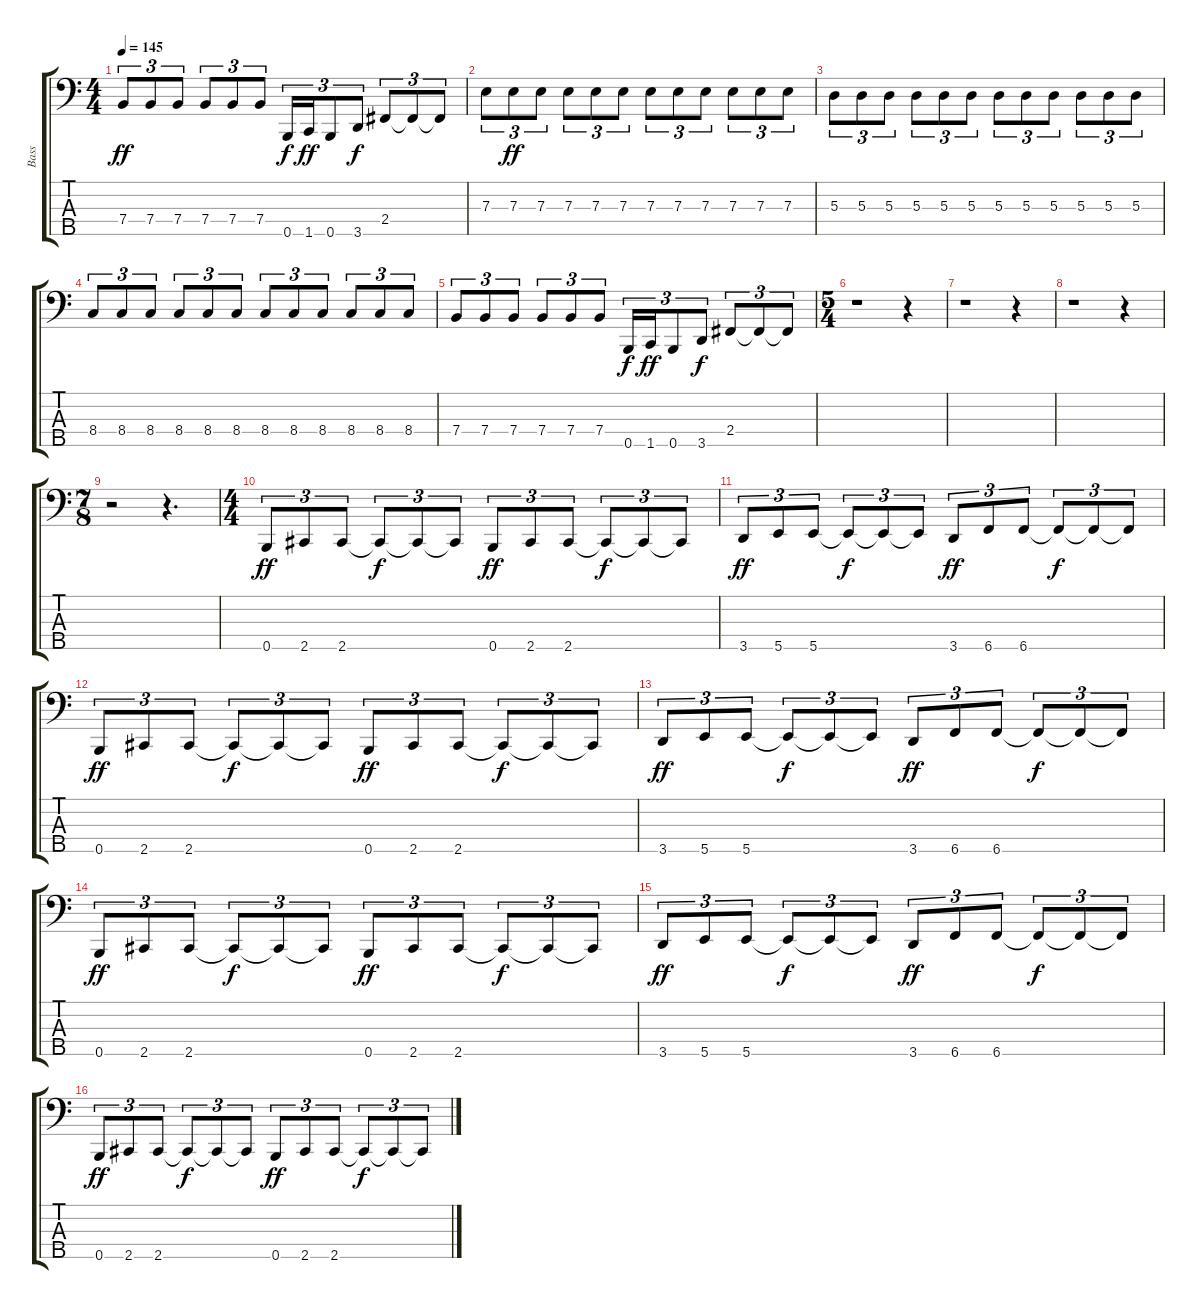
\track ("Bass" "Bass") {instrument electricbasspick}
\staff {score tabs}
\tuning (G2 D2 A1 E1 B0) {hide}
\ts (4 4)
\tempo 145
\clef f4
\ks c
7.4.8{tu (3 2) dy ff} 7.4.8{tu (3 2)} 7.4.8{tu (3 2)} 7.4.8{tu (3 2)} 7.4.8{tu (3 2)} 7.4.8{tu (3 2)} 0.5.16{tu (3 2) dy f} 1.5.16{tu (3 2) dy ff} 0.5.8{tu (3 2)} 3.5.8{tu (3 2) dy f} 2.4.8{tu (3 2)} 2.4{t}.8{tu (3 2)} 2.4{t}.8{tu (3 2)} |
7.3.8{tu (3 2)} 7.3.8{tu (3 2) dy ff} 7.3.8{tu (3 2)} 7.3.8{tu (3 2)} 7.3.8{tu (3 2)} 7.3.8{tu (3 2)} 7.3.8{tu (3 2)} 7.3.8{tu (3 2)} 7.3.8{tu (3 2)} 7.3.8{tu (3 2)} 7.3.8{tu (3 2)} 7.3.8{tu (3 2)} |
5.3.8{tu (3 2)} 5.3.8{tu (3 2)} 5.3.8{tu (3 2)} 5.3.8{tu (3 2)} 5.3.8{tu (3 2)} 5.3.8{tu (3 2)} 5.3.8{tu (3 2)} 5.3.8{tu (3 2)} 5.3.8{tu (3 2)} 5.3.8{tu (3 2)} 5.3.8{tu (3 2)} 5.3.8{tu (3 2)} |
8.4.8{tu (3 2)} 8.4.8{tu (3 2)} 8.4.8{tu (3 2)} 8.4.8{tu (3 2)} 8.4.8{tu (3 2)} 8.4.8{tu (3 2)} 8.4.8{tu (3 2)} 8.4.8{tu (3 2)} 8.4.8{tu (3 2)} 8.4.8{tu (3 2)} 8.4.8{tu (3 2)} 8.4.8{tu (3 2)} |
7.4.8{tu (3 2)} 7.4.8{tu (3 2)} 7.4.8{tu (3 2)} 7.4.8{tu (3 2)} 7.4.8{tu (3 2)} 7.4.8{tu (3 2)} 0.5.16{tu (3 2) dy f} 1.5.16{tu (3 2) dy ff} 0.5.8{tu (3 2)} 3.5.8{tu (3 2) dy f} 2.4.8{tu (3 2)} 2.4{t}.8{tu (3 2)} 2.4{t}.8{tu (3 2)} |
\ts (5 4)
r.1 r.4 |
r.1 r.4 |
r.1 r.4 |
\ts (7 8)
r.2 r.4{d} |
\ts (4 4)
0.5.8{tu (3 2) dy ff} 2.5.8{tu (3 2)} 2.5.8{tu (3 2)} 2.5{t}.8{tu (3 2) dy f} 2.5{t}.8{tu (3 2)} 2.5{t}.8{tu (3 2)} 0.5.8{tu (3 2) dy ff} 2.5.8{tu (3 2)} 2.5.8{tu (3 2)} 2.5{t}.8{tu (3 2) dy f} 2.5{t}.8{tu (3 2)} 2.5{t}.8{tu (3 2)} |
3.5.8{tu (3 2) dy ff} 5.5.8{tu (3 2)} 5.5.8{tu (3 2)} 5.5{t}.8{tu (3 2) dy f} 5.5{t}.8{tu (3 2)} 5.5{t}.8{tu (3 2)} 3.5.8{tu (3 2) dy ff} 6.5.8{tu (3 2)} 6.5.8{tu (3 2)} 6.5{t}.8{tu (3 2) dy f} 6.5{t}.8{tu (3 2)} 6.5{t}.8{tu (3 2)} |
0.5.8{tu (3 2) dy ff} 2.5.8{tu (3 2)} 2.5.8{tu (3 2)} 2.5{t}.8{tu (3 2) dy f} 2.5{t}.8{tu (3 2)} 2.5{t}.8{tu (3 2)} 0.5.8{tu (3 2) dy ff} 2.5.8{tu (3 2)} 2.5.8{tu (3 2)} 2.5{t}.8{tu (3 2) dy f} 2.5{t}.8{tu (3 2)} 2.5{t}.8{tu (3 2)} |
3.5.8{tu (3 2) dy ff} 5.5.8{tu (3 2)} 5.5.8{tu (3 2)} 5.5{t}.8{tu (3 2) dy f} 5.5{t}.8{tu (3 2)} 5.5{t}.8{tu (3 2)} 3.5.8{tu (3 2) dy ff} 6.5.8{tu (3 2)} 6.5.8{tu (3 2)} 6.5{t}.8{tu (3 2) dy f} 6.5{t}.8{tu (3 2)} 6.5{t}.8{tu (3 2)} |
0.5.8{tu (3 2) dy ff} 2.5.8{tu (3 2)} 2.5.8{tu (3 2)} 2.5{t}.8{tu (3 2) dy f} 2.5{t}.8{tu (3 2)} 2.5{t}.8{tu (3 2)} 0.5.8{tu (3 2) dy ff} 2.5.8{tu (3 2)} 2.5.8{tu (3 2)} 2.5{t}.8{tu (3 2) dy f} 2.5{t}.8{tu (3 2)} 2.5{t}.8{tu (3 2)} |
3.5.8{tu (3 2) dy ff} 5.5.8{tu (3 2)} 5.5.8{tu (3 2)} 5.5{t}.8{tu (3 2) dy f} 5.5{t}.8{tu (3 2)} 5.5{t}.8{tu (3 2)} 3.5.8{tu (3 2) dy ff} 6.5.8{tu (3 2)} 6.5.8{tu (3 2)} 6.5{t}.8{tu (3 2) dy f} 6.5{t}.8{tu (3 2)} 6.5{t}.8{tu (3 2)} |
0.5.8{tu (3 2) dy ff} 2.5.8{tu (3 2)} 2.5.8{tu (3 2)} 2.5{t}.8{tu (3 2) dy f} 2.5{t}.8{tu (3 2)} 2.5{t}.8{tu (3 2)} 0.5.8{tu (3 2) dy ff} 2.5.8{tu (3 2)} 2.5.8{tu (3 2)} 2.5{t}.8{tu (3 2) dy f} 2.5{t}.8{tu (3 2)} 2.5{t}.8{tu (3 2)}
